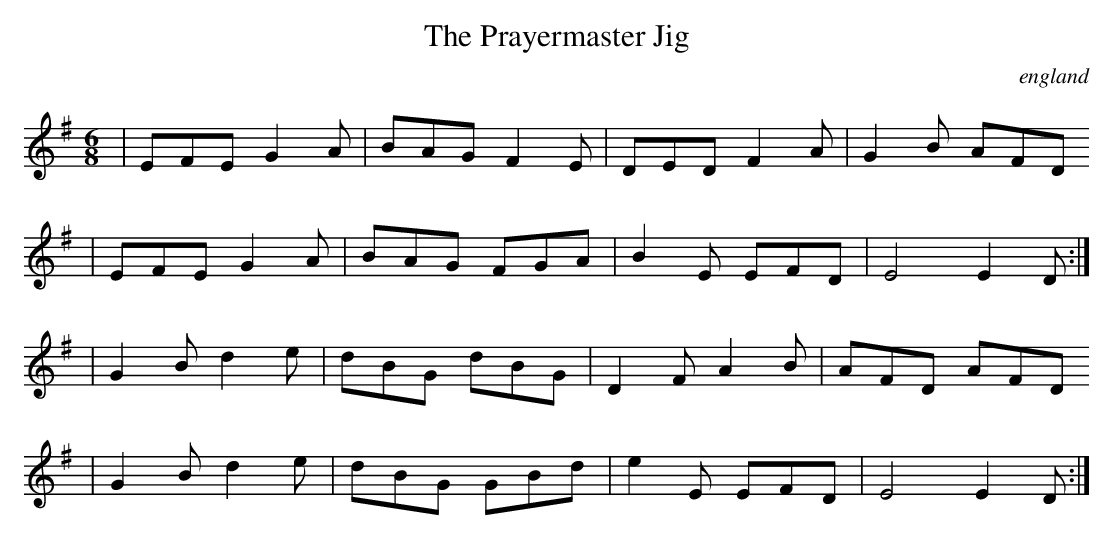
X:1
T:The Prayermaster Jig
O:england
M:6/8
L:1/8
K:G
|EFE G2 A|BAG F2 E|DED F2 A|G2 B AFD
|EFE G2 A|BAG FGA|B2 E  EFD|E4 E2 D:|
|G2B d2e|dBG dBG|D2F A2B|AFD AFD
|G2B d2e|dBG GBd|e2E EFD|E4 E2D:|
